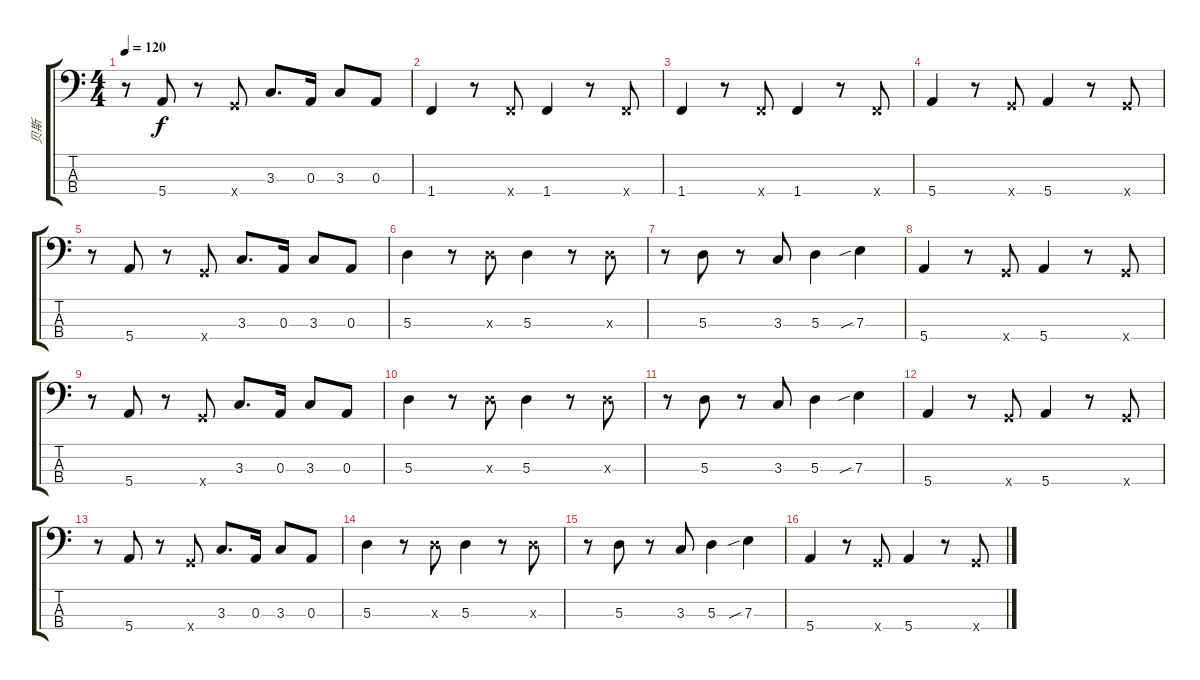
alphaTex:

\track ("贝斯" "贝斯") {instrument electricbassfinger}
\staff {score tabs}
\tuning (G2 D2 A1 E1) {hide}
\ts (4 4)
\tempo 120
\clef f4
\ks c
r.8{dy f} 5.4.8 r.8 3.4{x}.8 3.3.8{d} 0.3.16 3.3.8 0.3.8 |
1.4.4 r.8 1.4{x}.8 1.4.4 r.8 1.4{x}.8 |
1.4.4 r.8 1.4{x}.8 1.4.4 r.8 1.4{x}.8 |
5.4.4 r.8 3.4{x}.8 5.4.4 r.8 3.4{x}.8 |
r.8 5.4.8 r.8 3.4{x}.8 3.3.8{d} 0.3.16 3.3.8 0.3.8 |
5.3.4 r.8 5.3{x}.8 5.3.4 r.8 5.3{x}.8 |
r.8 5.3.8 r.8 3.3.8 5.3.4 7.3{sib}.4 |
5.4.4 r.8 3.4{x}.8 5.4.4 r.8 3.4{x}.8 |
r.8 5.4.8 r.8 3.4{x}.8 3.3.8{d} 0.3.16 3.3.8 0.3.8 |
5.3.4 r.8 5.3{x}.8 5.3.4 r.8 5.3{x}.8 |
r.8 5.3.8 r.8 3.3.8 5.3.4 7.3{sib}.4 |
5.4.4 r.8 3.4{x}.8 5.4.4 r.8 3.4{x}.8 |
r.8 5.4.8 r.8 3.4{x}.8 3.3.8{d} 0.3.16 3.3.8 0.3.8 |
5.3.4 r.8 5.3{x}.8 5.3.4 r.8 5.3{x}.8 |
r.8 5.3.8 r.8 3.3.8 5.3.4 7.3{sib}.4 |
5.4.4 r.8 3.4{x}.8 5.4.4 r.8 3.4{x}.8
